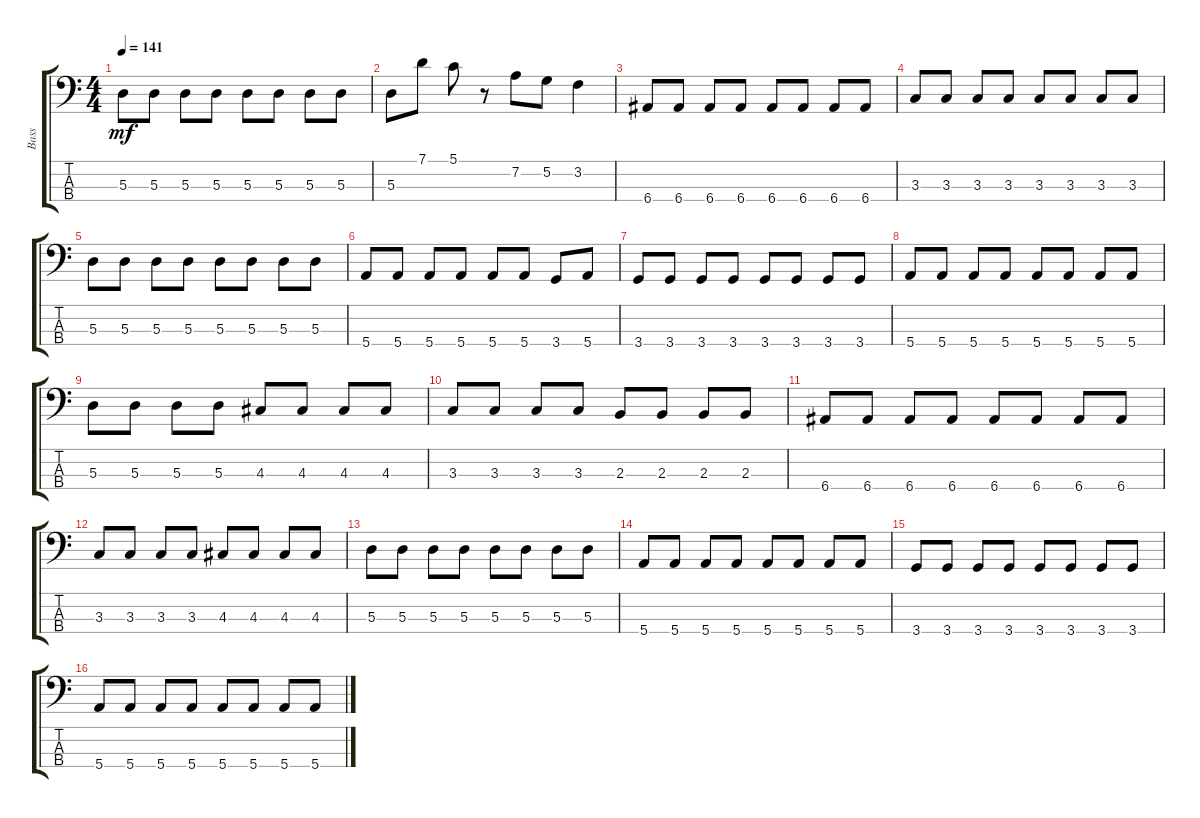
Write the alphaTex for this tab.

\track ("Bass" "Bass") {instrument electricbassfinger}
\staff {score tabs}
\tuning (G2 D2 A1 E1) {hide}
\ts (4 4)
\tempo 141
\clef f4
\ks c
5.3.8{dy mf} 5.3.8 5.3.8 5.3.8 5.3.8 5.3.8 5.3.8 5.3.8 |
5.3.8 7.1.8 5.1.8 r.8 7.2.8 5.2.8 3.2.4 |
6.4.8 6.4.8 6.4.8 6.4.8 6.4.8 6.4.8 6.4.8 6.4.8 |
3.3.8 3.3.8 3.3.8 3.3.8 3.3.8 3.3.8 3.3.8 3.3.8 |
5.3.8 5.3.8 5.3.8 5.3.8 5.3.8 5.3.8 5.3.8 5.3.8 |
5.4.8 5.4.8 5.4.8 5.4.8 5.4.8 5.4.8 3.4.8 5.4.8 |
3.4.8 3.4.8 3.4.8 3.4.8 3.4.8 3.4.8 3.4.8 3.4.8 |
5.4.8 5.4.8 5.4.8 5.4.8 5.4.8 5.4.8 5.4.8 5.4.8 |
5.3.8 5.3.8 5.3.8 5.3.8 4.3.8 4.3.8 4.3.8 4.3.8 |
3.3.8 3.3.8 3.3.8 3.3.8 2.3.8 2.3.8 2.3.8 2.3.8 |
6.4.8 6.4.8 6.4.8 6.4.8 6.4.8 6.4.8 6.4.8 6.4.8 |
3.3.8 3.3.8 3.3.8 3.3.8 4.3.8 4.3.8 4.3.8 4.3.8 |
5.3.8 5.3.8 5.3.8 5.3.8 5.3.8 5.3.8 5.3.8 5.3.8 |
5.4.8 5.4.8 5.4.8 5.4.8 5.4.8 5.4.8 5.4.8 5.4.8 |
3.4.8 3.4.8 3.4.8 3.4.8 3.4.8 3.4.8 3.4.8 3.4.8 |
5.4.8 5.4.8 5.4.8 5.4.8 5.4.8 5.4.8 5.4.8 5.4.8
